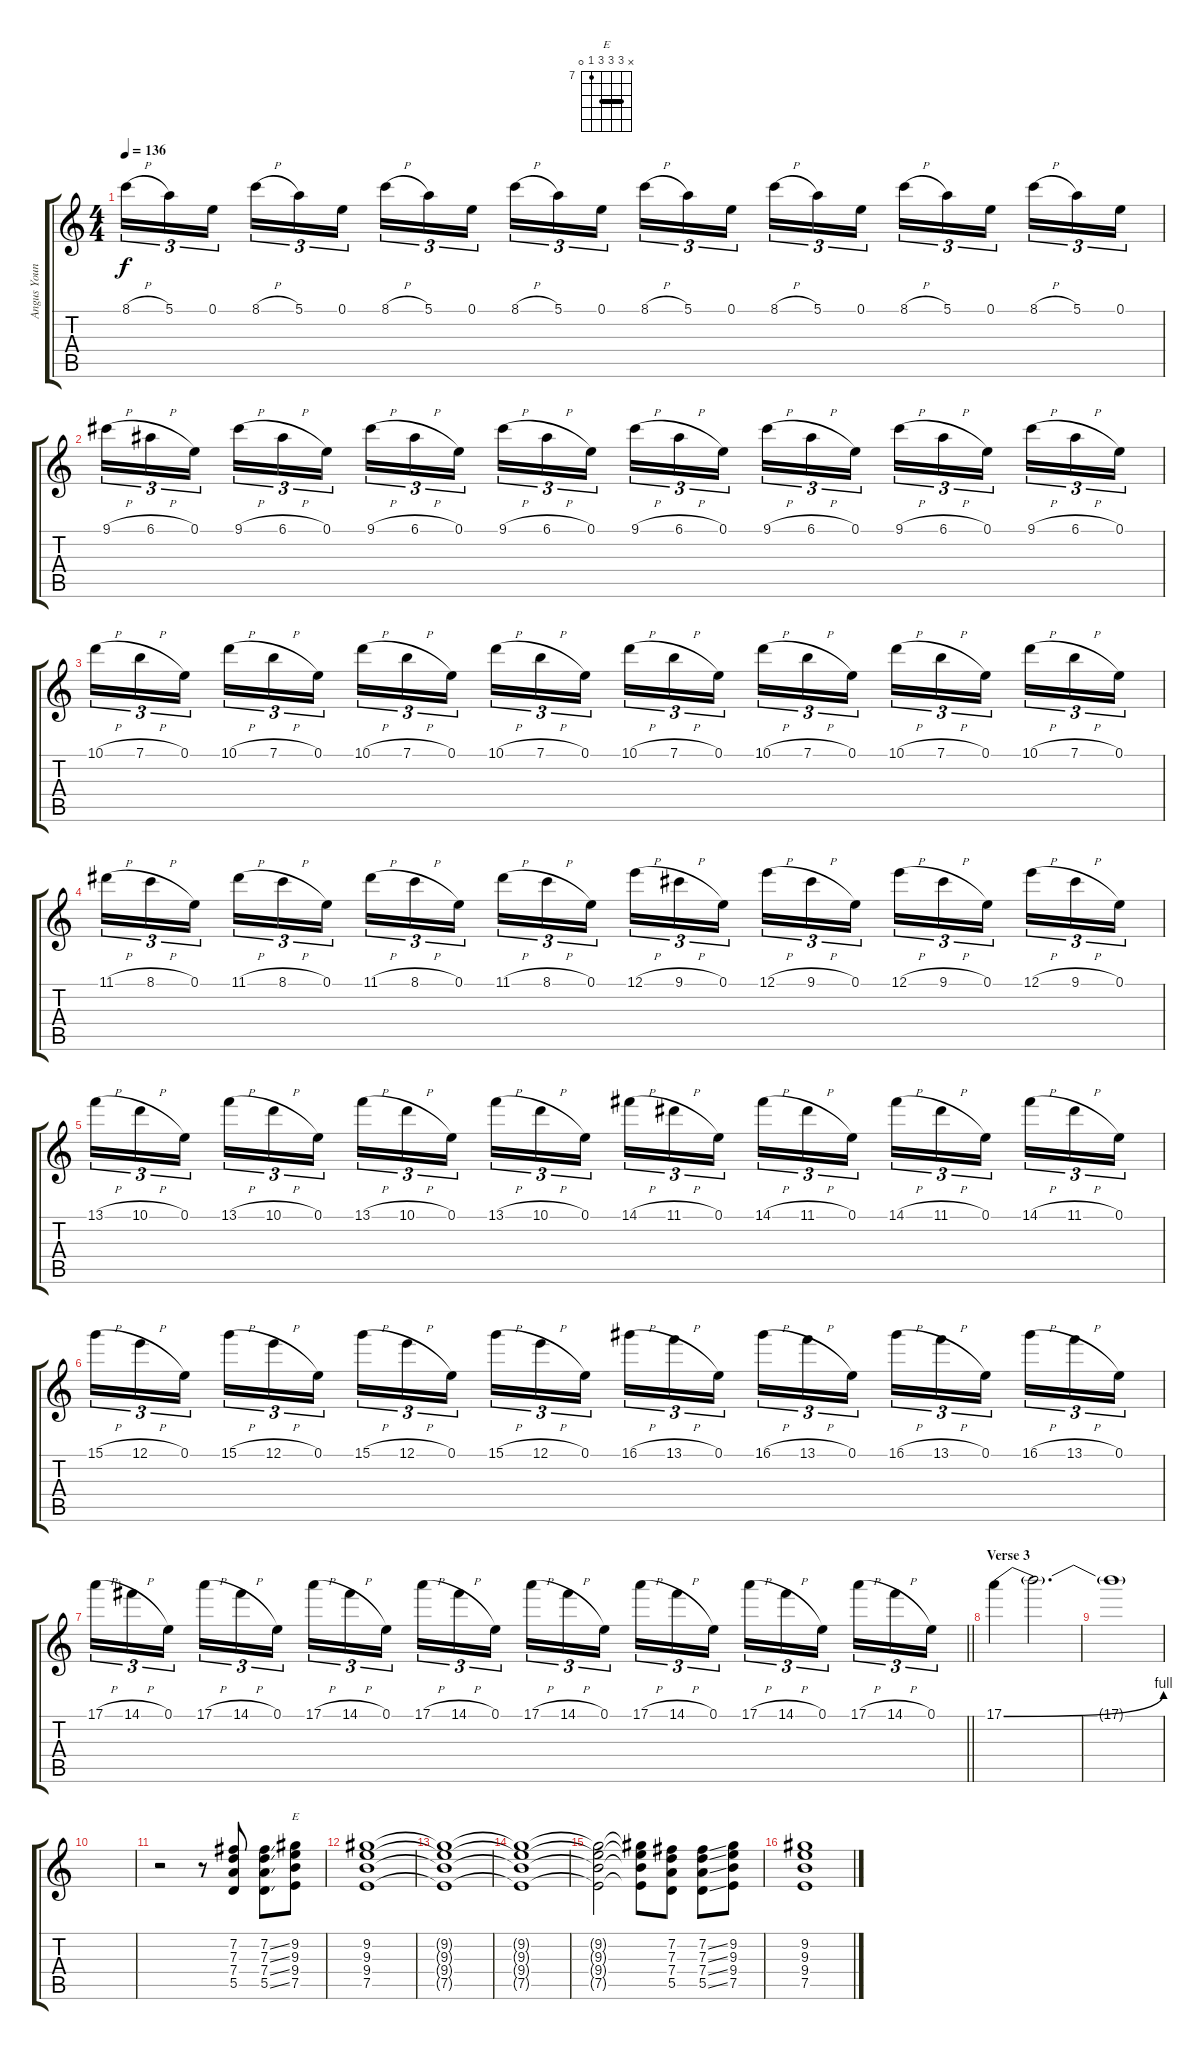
\track ("Angus Young " "Angus Youn") {instrument overdrivenguitar}
\staff {score tabs}
\tuning (E4 B3 G3 D3 A2 E2) {hide}
\chord ("E" x 9 9 9 7 0) {firstfret 7 barre 9}
\ts (4 4)
\tempo 136
\clef g2
\ks c
8.1{h}.16{tu (3 2) dy f} 5.1.16{tu (3 2)} 0.1.16{tu (3 2) beam splitsecondary} 8.1{h}.16{tu (3 2)} 5.1.16{tu (3 2)} 0.1.16{tu (3 2)} 8.1{h}.16{tu (3 2)} 5.1.16{tu (3 2)} 0.1.16{tu (3 2) beam splitsecondary} 8.1{h}.16{tu (3 2)} 5.1.16{tu (3 2)} 0.1.16{tu (3 2)} 8.1{h}.16{tu (3 2)} 5.1.16{tu (3 2)} 0.1.16{tu (3 2) beam splitsecondary} 8.1{h}.16{tu (3 2)} 5.1.16{tu (3 2)} 0.1.16{tu (3 2)} 8.1{h}.16{tu (3 2)} 5.1.16{tu (3 2)} 0.1.16{tu (3 2) beam splitsecondary} 8.1{h}.16{tu (3 2)} 5.1.16{tu (3 2)} 0.1.16{tu (3 2)} |
9.1{h}.16{tu (3 2)} 6.1{h}.16{tu (3 2)} 0.1.16{tu (3 2) beam splitsecondary} 9.1{h}.16{tu (3 2)} 6.1{h}.16{tu (3 2)} 0.1.16{tu (3 2)} 9.1{h}.16{tu (3 2)} 6.1{h}.16{tu (3 2)} 0.1.16{tu (3 2) beam splitsecondary} 9.1{h}.16{tu (3 2)} 6.1{h}.16{tu (3 2)} 0.1.16{tu (3 2)} 9.1{h}.16{tu (3 2)} 6.1{h}.16{tu (3 2)} 0.1.16{tu (3 2) beam splitsecondary} 9.1{h}.16{tu (3 2)} 6.1{h}.16{tu (3 2)} 0.1.16{tu (3 2)} 9.1{h}.16{tu (3 2)} 6.1{h}.16{tu (3 2)} 0.1.16{tu (3 2) beam splitsecondary} 9.1{h}.16{tu (3 2)} 6.1{h}.16{tu (3 2)} 0.1.16{tu (3 2)} |
10.1{h}.16{tu (3 2)} 7.1{h}.16{tu (3 2)} 0.1.16{tu (3 2) beam splitsecondary} 10.1{h}.16{tu (3 2)} 7.1{h}.16{tu (3 2)} 0.1.16{tu (3 2)} 10.1{h}.16{tu (3 2)} 7.1{h}.16{tu (3 2)} 0.1.16{tu (3 2) beam splitsecondary} 10.1{h}.16{tu (3 2)} 7.1{h}.16{tu (3 2)} 0.1.16{tu (3 2)} 10.1{h}.16{tu (3 2)} 7.1{h}.16{tu (3 2)} 0.1.16{tu (3 2) beam splitsecondary} 10.1{h}.16{tu (3 2)} 7.1{h}.16{tu (3 2)} 0.1.16{tu (3 2)} 10.1{h}.16{tu (3 2)} 7.1{h}.16{tu (3 2)} 0.1.16{tu (3 2) beam splitsecondary} 10.1{h}.16{tu (3 2)} 7.1{h}.16{tu (3 2)} 0.1.16{tu (3 2)} |
11.1{h}.16{tu (3 2)} 8.1{h}.16{tu (3 2)} 0.1.16{tu (3 2) beam splitsecondary} 11.1{h}.16{tu (3 2)} 8.1{h}.16{tu (3 2)} 0.1.16{tu (3 2)} 11.1{h}.16{tu (3 2)} 8.1{h}.16{tu (3 2)} 0.1.16{tu (3 2) beam splitsecondary} 11.1{h}.16{tu (3 2)} 8.1{h}.16{tu (3 2)} 0.1.16{tu (3 2)} 12.1{h}.16{tu (3 2)} 9.1{h}.16{tu (3 2)} 0.1.16{tu (3 2) beam splitsecondary} 12.1{h}.16{tu (3 2)} 9.1{h}.16{tu (3 2)} 0.1.16{tu (3 2)} 12.1{h}.16{tu (3 2)} 9.1{h}.16{tu (3 2)} 0.1.16{tu (3 2) beam splitsecondary} 12.1{h}.16{tu (3 2)} 9.1{h}.16{tu (3 2)} 0.1.16{tu (3 2)} |
13.1{h}.16{tu (3 2)} 10.1{h}.16{tu (3 2)} 0.1.16{tu (3 2) beam splitsecondary} 13.1{h}.16{tu (3 2)} 10.1{h}.16{tu (3 2)} 0.1.16{tu (3 2)} 13.1{h}.16{tu (3 2)} 10.1{h}.16{tu (3 2)} 0.1.16{tu (3 2) beam splitsecondary} 13.1{h}.16{tu (3 2)} 10.1{h}.16{tu (3 2)} 0.1.16{tu (3 2)} 14.1{h}.16{tu (3 2)} 11.1{h}.16{tu (3 2)} 0.1.16{tu (3 2) beam splitsecondary} 14.1{h}.16{tu (3 2)} 11.1{h}.16{tu (3 2)} 0.1.16{tu (3 2)} 14.1{h}.16{tu (3 2)} 11.1{h}.16{tu (3 2)} 0.1.16{tu (3 2) beam splitsecondary} 14.1{h}.16{tu (3 2)} 11.1{h}.16{tu (3 2)} 0.1.16{tu (3 2)} |
15.1{h}.16{tu (3 2)} 12.1{h}.16{tu (3 2)} 0.1.16{tu (3 2) beam splitsecondary} 15.1{h}.16{tu (3 2)} 12.1{h}.16{tu (3 2)} 0.1.16{tu (3 2)} 15.1{h}.16{tu (3 2)} 12.1{h}.16{tu (3 2)} 0.1.16{tu (3 2) beam splitsecondary} 15.1{h}.16{tu (3 2)} 12.1{h}.16{tu (3 2)} 0.1.16{tu (3 2)} 16.1{h}.16{tu (3 2)} 13.1{h}.16{tu (3 2)} 0.1.16{tu (3 2) beam splitsecondary} 16.1{h}.16{tu (3 2)} 13.1{h}.16{tu (3 2)} 0.1.16{tu (3 2)} 16.1{h}.16{tu (3 2)} 13.1{h}.16{tu (3 2)} 0.1.16{tu (3 2) beam splitsecondary} 16.1{h}.16{tu (3 2)} 13.1{h}.16{tu (3 2)} 0.1.16{tu (3 2)} |
\barLineRight lightlight
17.1{h}.16{tu (3 2)} 14.1{h}.16{tu (3 2)} 0.1.16{tu (3 2) beam splitsecondary} 17.1{h}.16{tu (3 2)} 14.1{h}.16{tu (3 2)} 0.1.16{tu (3 2)} 17.1{h}.16{tu (3 2)} 14.1{h}.16{tu (3 2)} 0.1.16{tu (3 2) beam splitsecondary} 17.1{h}.16{tu (3 2)} 14.1{h}.16{tu (3 2)} 0.1.16{tu (3 2)} 17.1{h}.16{tu (3 2)} 14.1{h}.16{tu (3 2)} 0.1.16{tu (3 2) beam splitsecondary} 17.1{h}.16{tu (3 2)} 14.1{h}.16{tu (3 2)} 0.1.16{tu (3 2)} 17.1{h}.16{tu (3 2)} 14.1{h}.16{tu (3 2)} 0.1.16{tu (3 2) beam splitsecondary} 17.1{h}.16{tu (3 2)} 14.1{h}.16{tu (3 2)} 0.1.16{tu (3 2)} |
\section ("" "Verse 3")
17.1{be (bend 0 0 60 4)}.4 17.1{t}.2{d} |
17.1{t}.1 |
|
r.2{volume 13} r.8 (7.2 7.3 7.4 5.5).8 (7.2{ss} 7.3{ss} 7.4{ss} 5.5{ss}).8 (9.2 9.3 9.4 7.5).8{ch "E"} |
(9.2 9.3 9.4 7.5).1 |
(9.2{t} 9.3{t} 9.4{t} 7.5{t}).1 |
(9.2{t} 9.3{t} 9.4{t} 7.5{t}).1 |
(9.2{t} 9.3{t} 9.4{t} 7.5{t}).2 (9.2{t} 9.3{t} 9.4{t} 7.5{t}).8 (7.2 7.3 7.4 5.5).8 (7.2{ss} 7.3{ss} 7.4{ss} 5.5{ss}).8 (9.2 9.3 9.4 7.5).8 |
(9.2 9.3 9.4 7.5).1
